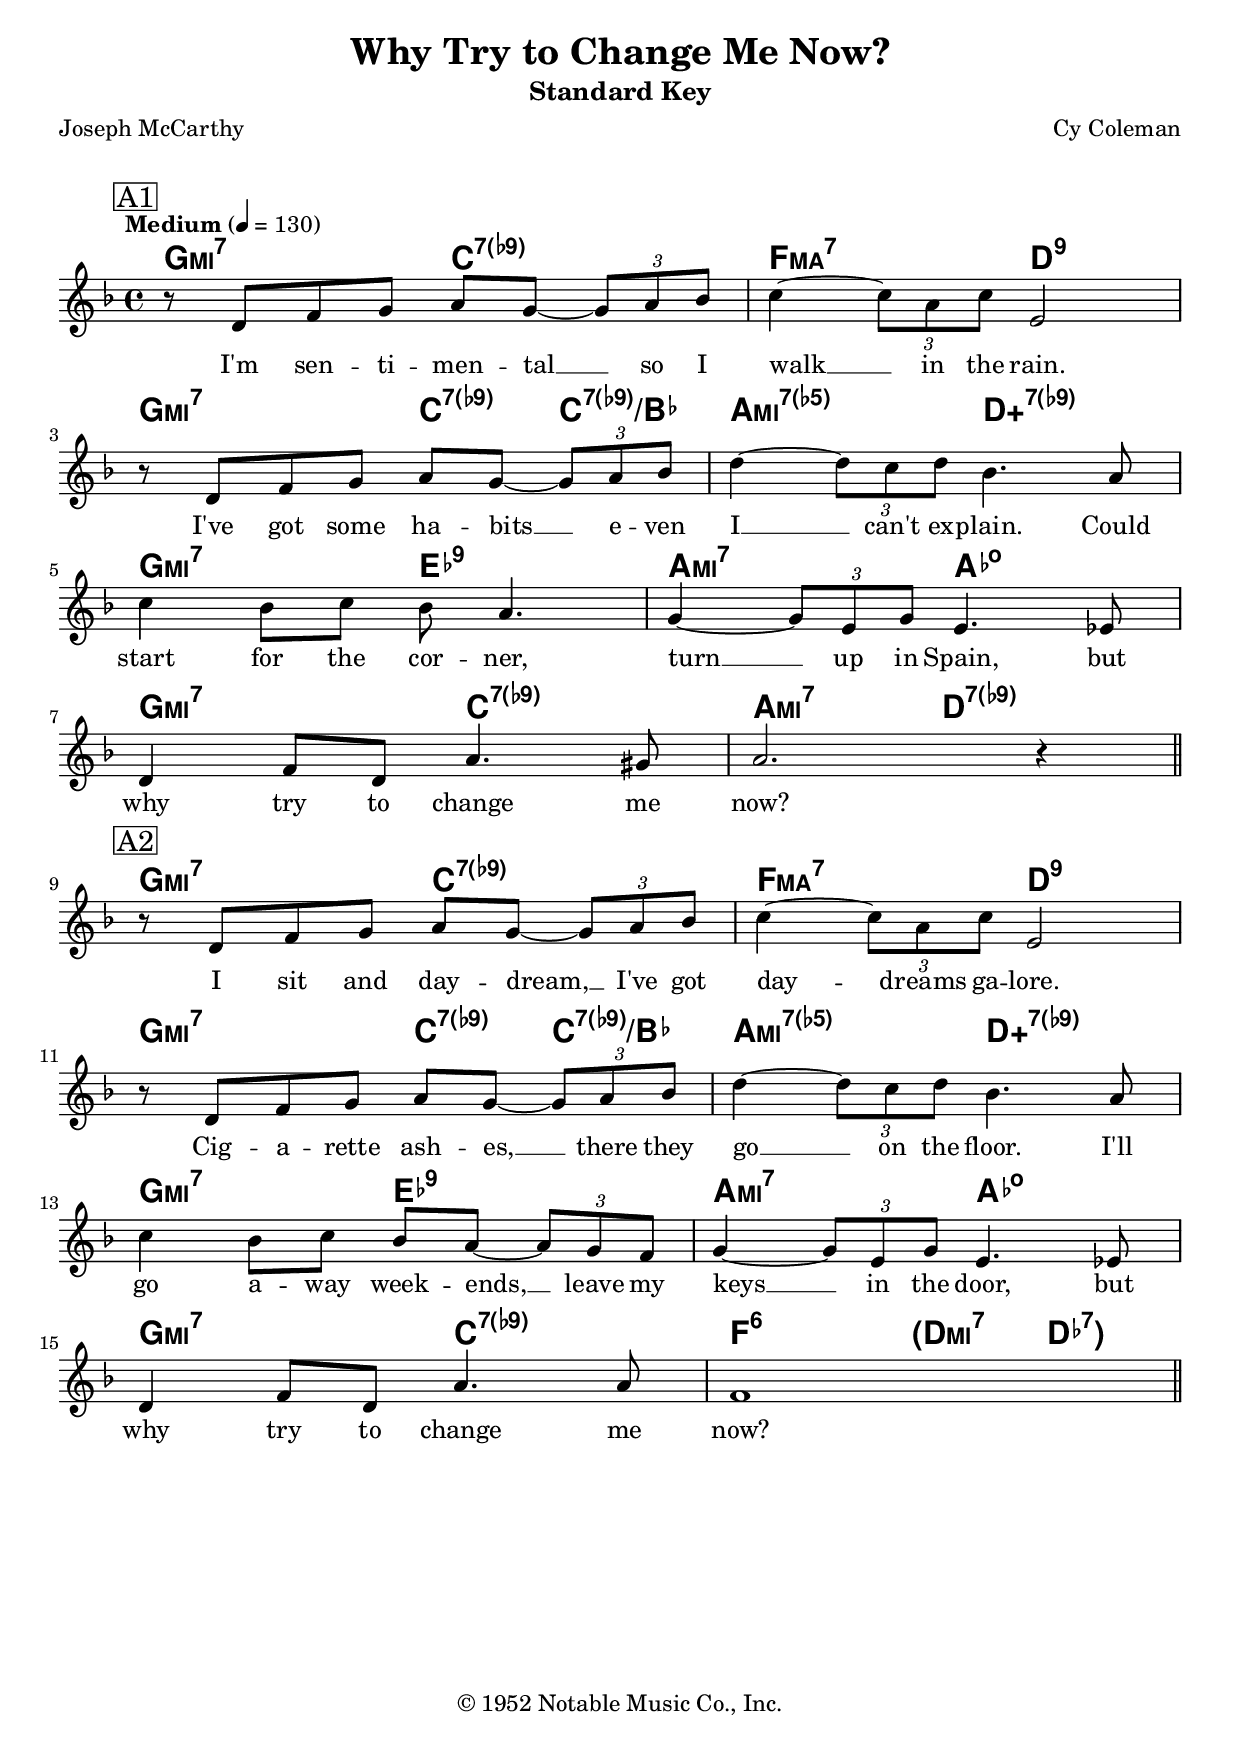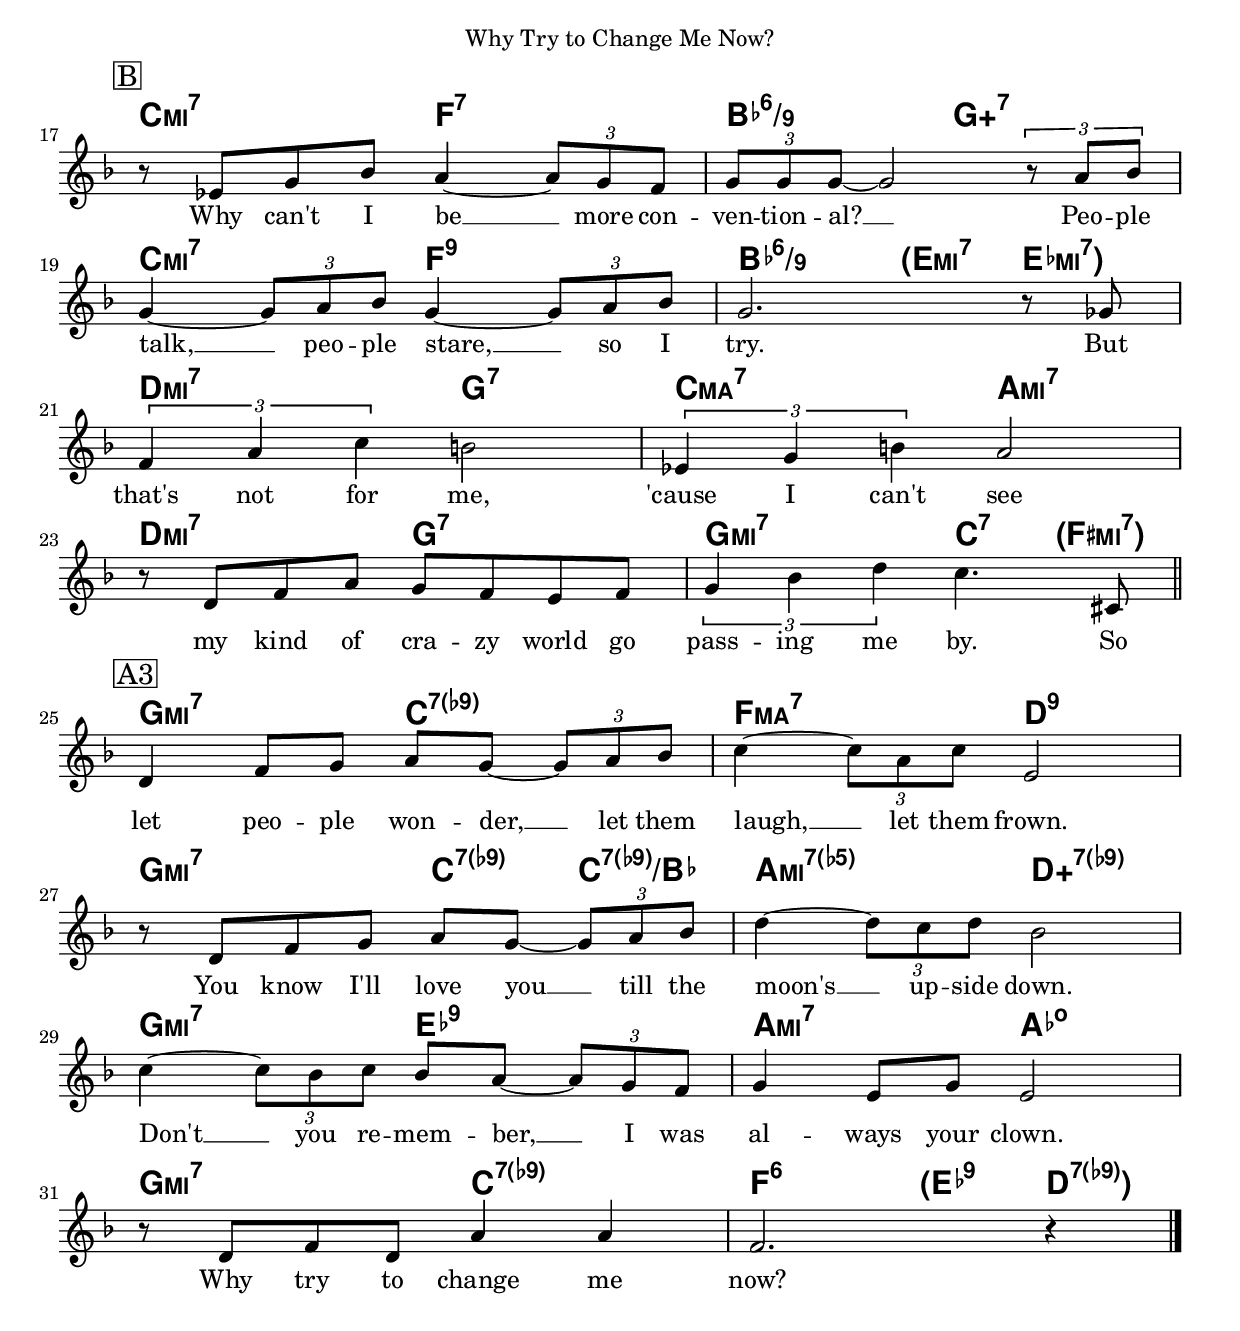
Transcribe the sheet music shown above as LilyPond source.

\version "2.24.0"

\include "english.ly"

instrument = "Standard Key"
whatKey = f
whatClef = "treble"

%% -*- Mode: LilyPond -*-

\include "lead-sheets.ily"

\header {
  title = "Why Try to Change Me Now?"
  subtitle = \instrument
  poet = "Joseph McCarthy"
  composer = "Cy Coleman"
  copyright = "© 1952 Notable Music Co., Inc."
}

refrainLyrics = \lyricmode {
I'm sen -- ti -- men -- tal __ so I walk __ in the rain.
I've got some ha -- bits __ e -- ven I __ can't ex -- plain.
Could start for the cor -- ner, turn __ up in Spain,
but why try to change me now?

I sit and day -- dream, __ I've got day -- dreams ga -- lore.
Cig -- a -- rette ash -- es, __ there they go __ on the floor.
I'll go a -- way week -- ends, __ leave my keys __ in the door,
but why try to change me now?

Why can't I be __ more con -- ven -- tion -- al? __
Peo -- ple talk, __ peo -- ple stare, __ so I try.
But that's not for me, 'cause I can't see
my kind of cra -- zy world go pass -- ing me by.

So let peo -- ple won -- der, __
let them laugh, __ let them frown.
You know I'll love you __ till the moon's __ up -- side down.
Don't __ you re -- mem -- ber, __ I was al -- ways your clown.
Why try to change me now?
}

refrainChords = \chordmode {
  g2:m7 c2:7.9- f2:maj7 d2:9 g2:m7 c4:7.9- c4:7.9-/bf
  a2:m7.5- d2:7.5+.9- g2:m7 ef2:9 a2:m7 af2:dim7
  g2:m7 c2:7.9- a2:m7 d2:7.9-
  
  g2:m7 c2:7.9- f2:maj7 d2:9 g2:m7 c4:7.9- c4:7.9-/bf
  a2:m7.5- d2:7.5+.9- g2:m7 ef2:9 a2:m7 af2:dim7
  g2:m7 c2:7.9- f2:6
  \set chordNameFunction = #begin-parenthesis-ignatzek-chord-names 
  d4:m7
  \set chordNameFunction = #end-parenthesis-ignatzek-chord-names 
  df4:7
  \unset chordNameFunction

  c2:m7 f2:7 bf2:6.9 g2:7.5+ c2:m7 f2:9 bf2:6.9
  \set chordNameFunction = #begin-parenthesis-ignatzek-chord-names 
  e4:m7
  \set chordNameFunction = #end-parenthesis-ignatzek-chord-names 
  ef4:m7
  \unset chordNameFunction
  d2:m7 g2:7 c2:maj7 a2:m7
  d2:m7 g2:7 g2:m7 c4:7
  \set chordNameFunction = #begin-end-parenthesis-ignatzek-chord-names 
  fs4:m7
  \unset chordNameFunction

  g2:m7 c2:7.9-
  f2:maj7 d2:9 g2:m7 c4:7.9- c4:7.9-/bf
  a2:m7.5- d2:7.5+.9- g2:m7 ef2:9 a2:m7 af2:dim7
  g2:m7 c2:7.9- f2:6
  \set chordNameFunction = #begin-parenthesis-ignatzek-chord-names 
  ef4:9
  \set chordNameFunction = #end-parenthesis-ignatzek-chord-names 
  d4:7.9-
  \unset chordNameFunction
}

refrainKey = f

refrainMelody = \relative f' {
  \time 4/4
  \key \refrainKey \major
  \clef \whatClef
  \tempo "Medium" 4 = 130

  \mark \markup{ \box "A1" }
  
  r8 d8 f8 g8 a8 g8~ \tuplet 3/2 { g8 a8 bf8 } |
  c4~ \tuplet 3/2 { c8 a8 c8 } e,2 |
  \break
  r8 d8 f8 g8 a8 g8~ \tuplet 3/2 { g8 a8 bf8 } |
  d4~ \tuplet 3/2 { d8 c8 d8 } bf4. a8 |
  \break
  c4 bf8 c8 bf8 a4. | g4~ \tuplet 3/2 { g8 e8 g8 } e4. ef8 |
  \break
  d4 f8 d8 a'4. gs8 | a2. r4 |
  \bar "||"
  \break
  
  \mark \markup{ \box "A2" }

  r8 d,8 f8 g8 a8 g8~ \tuplet 3/2 { g8 a8 bf8 } |
  c4~ \tuplet 3/2 { c8 a8 c8 } e,2 |
  \break
  r8 d8 f8 g8 a8 g8~ \tuplet 3/2 { g8 a8 bf8 } |
  d4~ \tuplet 3/2 { d8 c8 d8 } bf4. a8 |
  \break
  c4 bf8 c8 bf8 a8~ \tuplet 3/2 { a8 g8 f8 } |
  g4~ \tuplet 3/2 { g8 e8 g8 } e4. ef8 |
  \break
  d4 f8 d8 a'4. a8 | f1 |
  \bar "||"
  \break

  \pageBreak
    

  \mark \markup{ \box "B" }

  r8 ef8 g8 bf8 a4~ \tuplet 3/2 { a8 g8 f8 } |
  \tuplet 3/2 { g8 g8 g8~ } g2 \tuplet 3/2 { r8 a8 bf8 } |
  \break
  g4~ \tuplet 3/2 { g8 a8 bf8 } g4~ \tuplet 3/2 { g8 a8 bf8 } |
  g2. r8 gf8 |
  \break
  \tuplet 3/2 { f4 a4 c4 } b2 | \tuplet 3/2 { ef,4 g4 b4 } a2 |
  \break
  r8 d,8 f8 a8 g8 f8 e8 f8 | \tuplet 3/2 { g4 bf4 d4 } c4. cs,8 |
  \bar "||"
  \break
  
  \mark \markup{ \box "A3" }

  d4 f8 g8 a8 g8~ \tuplet 3/2 { g8 a8 bf8 } |
  c4~ \tuplet 3/2 { c8 a8 c8 } e,2 |
  \break
  r8 d8 f8 g8 a8 g8~ \tuplet 3/2 { g8 a8 bf8 } |
  d4~ \tuplet 3/2 { d8 c8 d8 } bf2 |
  \break
  c4~ \tuplet 3/2 { c8 bf8 c8 } bf8 a8~ \tuplet 3/2 { a8 g8 f8 } |
  g4 e8 g8 e2 |
  \break
  r8 d8 f8 d8 a'4 a4 | f2. r4 |

  \bar "|."
}

\include "paper.ily"

\markup {
  % Leave a gap after the header
  \vspace #1
}

\include "refrain.ily"

